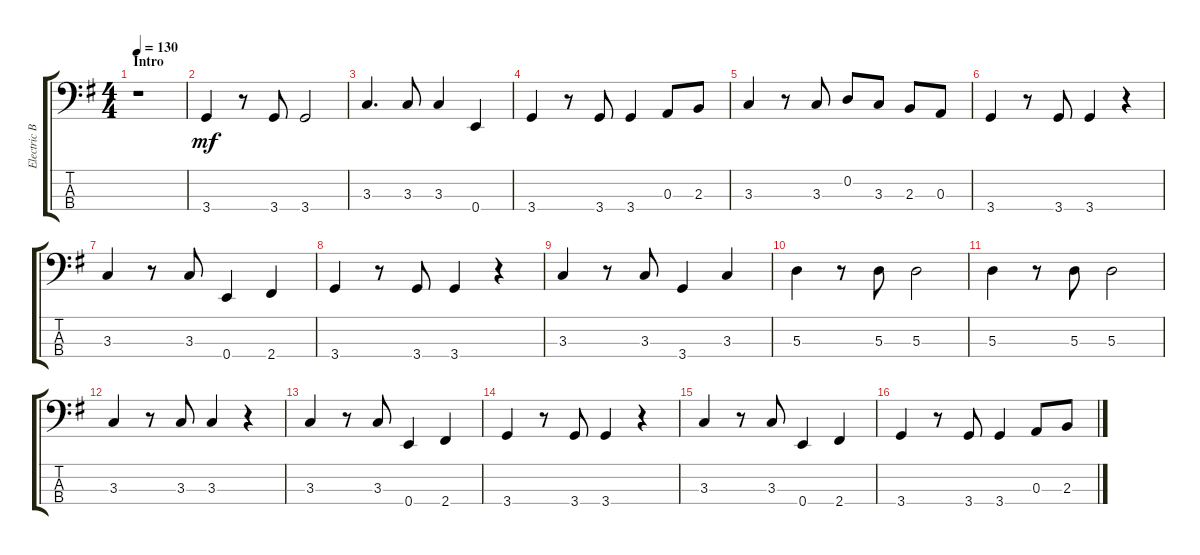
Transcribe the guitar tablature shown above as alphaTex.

\track ("Electric Bass" "Electric B") {instrument electricbassfinger}
\staff {score tabs}
\tuning (G2 D2 A1 E1) {hide}
\ts (4 4)
\section ("" "Intro")
\tempo 130
\clef f4
\ks g
r.1{dy mf instrument electricbassfinger} |
3.4.4 r.8 3.4.8 3.4.2 |
3.3.4{d} 3.3.8 3.3.4 0.4.4 |
3.4.4 r.8 3.4.8 3.4.4 0.3.8 2.3.8 |
3.3.4 r.8 3.3.8 0.2.8 3.3.8 2.3.8 0.3.8 |
3.4.4 r.8 3.4.8 3.4.4 r.4 |
3.3.4 r.8 3.3.8 0.4.4 2.4.4 |
3.4.4 r.8 3.4.8 3.4.4 r.4 |
3.3.4 r.8 3.3.8 3.4.4 3.3.4 |
5.3.4 r.8 5.3.8 5.3.2 |
5.3.4 r.8 5.3.8 5.3.2 |
3.3.4 r.8 3.3.8 3.3.4 r.4 |
3.3.4 r.8 3.3.8 0.4.4 2.4.4 |
3.4.4 r.8 3.4.8 3.4.4 r.4 |
3.3.4 r.8 3.3.8 0.4.4 2.4.4 |
3.4.4 r.8 3.4.8 3.4.4 0.3.8 2.3.8
